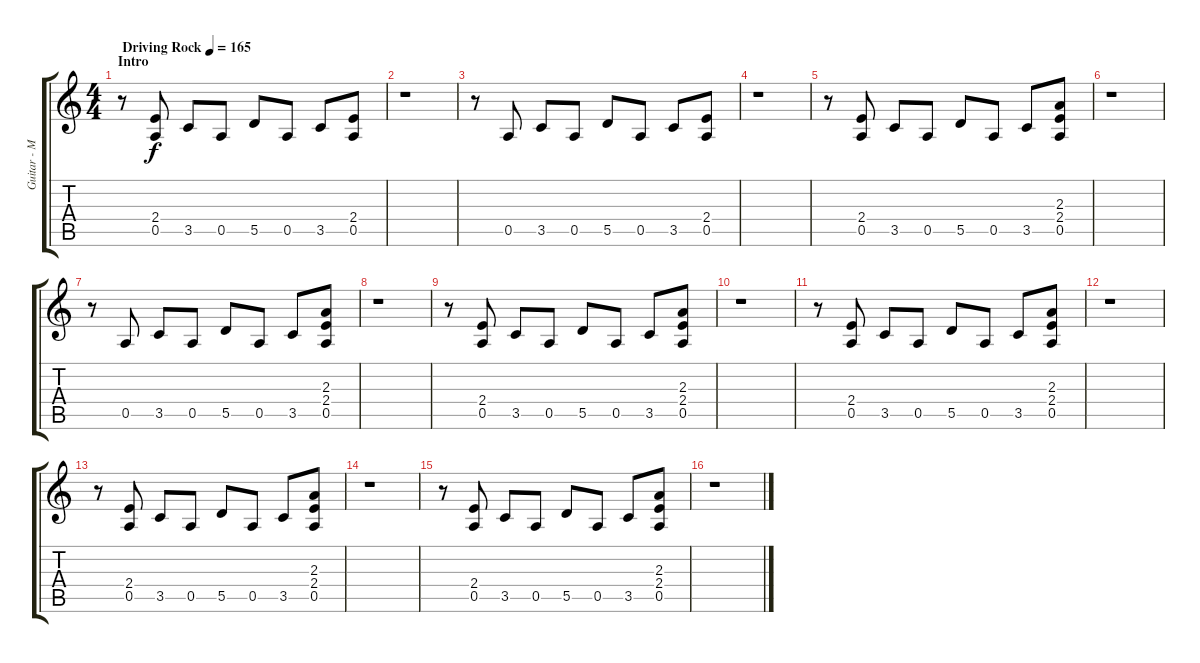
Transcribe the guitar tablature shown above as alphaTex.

\track ("Guitar - Malcolm" "Guitar - M") {instrument overdrivenguitar}
\staff {score tabs}
\tuning (E4 B3 G3 D3 A2 E2) {hide}
\ts (4 4)
\section ("" "Intro")
\tempo (165 "Driving Rock")
\clef g2
\ks c
r.8{dy f instrument overdrivenguitar} (2.4 0.5).8 3.5.8 0.5.8 5.5.8 0.5.8 3.5.8 (2.4 0.5).8 |
r.1 |
r.8 0.5.8 3.5.8 0.5.8 5.5.8 0.5.8 3.5.8 (2.4 0.5).8 |
r.1 |
r.8 (2.4 0.5).8 3.5.8 0.5.8 5.5.8 0.5.8 3.5.8 (2.3 2.4 0.5).8 |
r.1 |
r.8 0.5.8 3.5.8 0.5.8 5.5.8 0.5.8 3.5.8 (2.3 2.4 0.5).8 |
r.1 |
r.8 (2.4 0.5).8 3.5.8 0.5.8 5.5.8 0.5.8 3.5.8 (2.3 2.4 0.5).8 |
r.1 |
r.8 (2.4 0.5).8 3.5.8 0.5.8 5.5.8 0.5.8 3.5.8 (2.3 2.4 0.5).8 |
r.1 |
r.8 (2.4 0.5).8 3.5.8 0.5.8 5.5.8 0.5.8 3.5.8 (2.3 2.4 0.5).8 |
r.1 |
r.8 (2.4 0.5).8 3.5.8 0.5.8 5.5.8 0.5.8 3.5.8 (2.3 2.4 0.5).8 |
r.1
